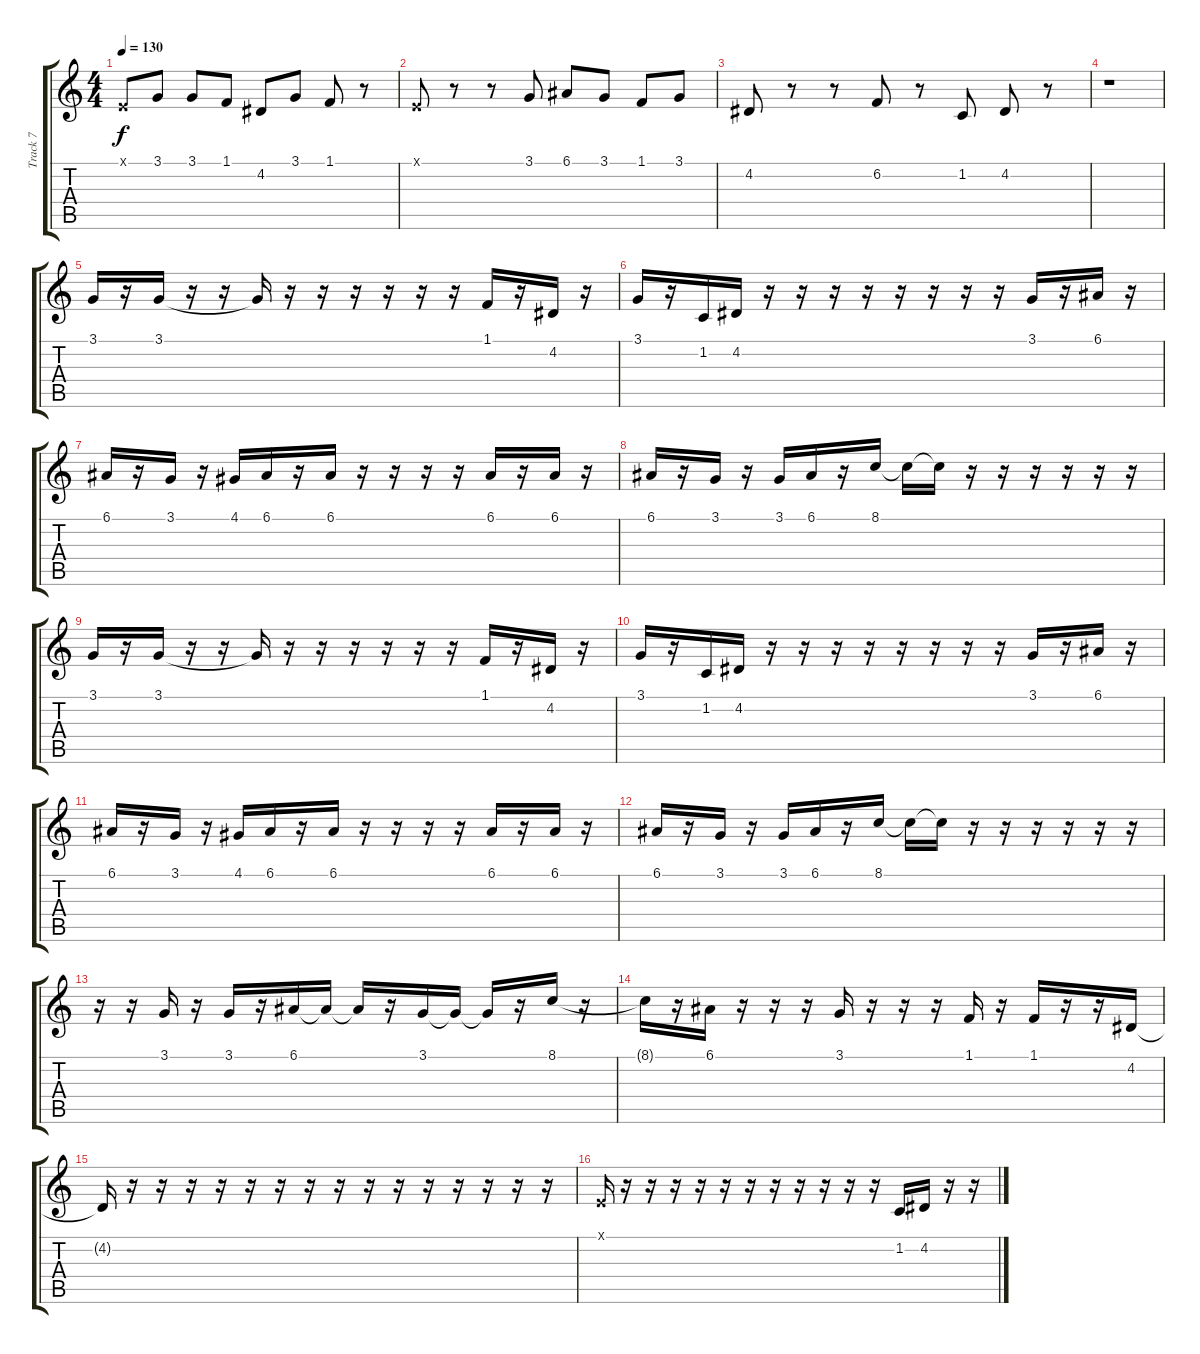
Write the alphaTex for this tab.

\track ("Track 7" "Track 7") {instrument violin}
\staff {score tabs}
\tuning (E4 B3 G3 D3 A2 E2) {hide}
\ts (4 4)
\tempo 130
\clef g2
\ks c
0.1{x}.8{dy f} 3.1.8 3.1.8 1.1.8 4.2.8 3.1.8 1.1.8 r.8 |
0.1{x}.8 r.8 r.8 3.1.8 6.1.8 3.1.8 1.1.8 3.1.8 |
4.2.8 r.8 r.8 6.2.8 r.8 1.2.8 4.2.8 r.8 |
r.1 |
3.1.16 r.16 3.1.16 r.16 r.16 3.1{t}.16 r.16 r.16 r.16 r.16 r.16 r.16 1.1.16 r.16 4.2.16 r.16 |
3.1.16 r.16 1.2.16 4.2.16 r.16 r.16 r.16 r.16 r.16 r.16 r.16 r.16 3.1.16 r.16 6.1.16 r.16 |
6.1.16 r.16 3.1.16 r.16 4.1.16 6.1.16 r.16 6.1.16 r.16 r.16 r.16 r.16 6.1.16 r.16 6.1.16 r.16 |
6.1.16 r.16 3.1.16 r.16 3.1.16 6.1.16 r.16 8.1.16 8.1{t}.16 8.1{t}.16 r.16 r.16 r.16 r.16 r.16 r.16 |
3.1.16 r.16 3.1.16 r.16 r.16 3.1{t}.16 r.16 r.16 r.16 r.16 r.16 r.16 1.1.16 r.16 4.2.16 r.16 |
3.1.16 r.16 1.2.16 4.2.16 r.16 r.16 r.16 r.16 r.16 r.16 r.16 r.16 3.1.16 r.16 6.1.16 r.16 |
6.1.16 r.16 3.1.16 r.16 4.1.16 6.1.16 r.16 6.1.16 r.16 r.16 r.16 r.16 6.1.16 r.16 6.1.16 r.16 |
6.1.16 r.16 3.1.16 r.16 3.1.16 6.1.16 r.16 8.1.16 8.1{t}.16 8.1{t}.16 r.16 r.16 r.16 r.16 r.16 r.16 |
r.16 r.16 3.1.16 r.16 3.1.16 r.16 6.1.16 6.1{t}.16 6.1{t}.16 r.16 3.1.16 3.1{t}.16 3.1{t}.16 r.16 8.1.16 r.16 |
8.1{t}.16 r.16 6.1.16 r.16 r.16 r.16 3.1.16 r.16 r.16 r.16 1.1.16 r.16 1.1.16 r.16 r.16 4.2.16 |
4.2{t}.16 r.16 r.16 r.16 r.16 r.16 r.16 r.16 r.16 r.16 r.16 r.16 r.16 r.16 r.16 r.16 |
0.1{x}.16 r.16 r.16 r.16 r.16 r.16 r.16 r.16 r.16 r.16 r.16 r.16 1.2.16 4.2.16 r.16 r.16
